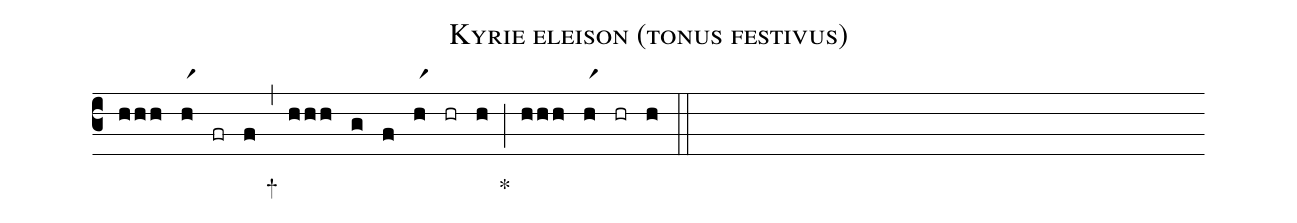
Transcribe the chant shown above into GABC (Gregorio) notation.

name:Kyrie eleison (tonus festivus);
office-part:Toni Communes;
%%
(c3) (hhh) (hr1) (fr) (f) <sp>+</sp>(,) (hhh) (g) (f) (hr1) (hr) (h) <sp>*</sp>(;) (hhh) (hr1) (hr) (h) (::)
